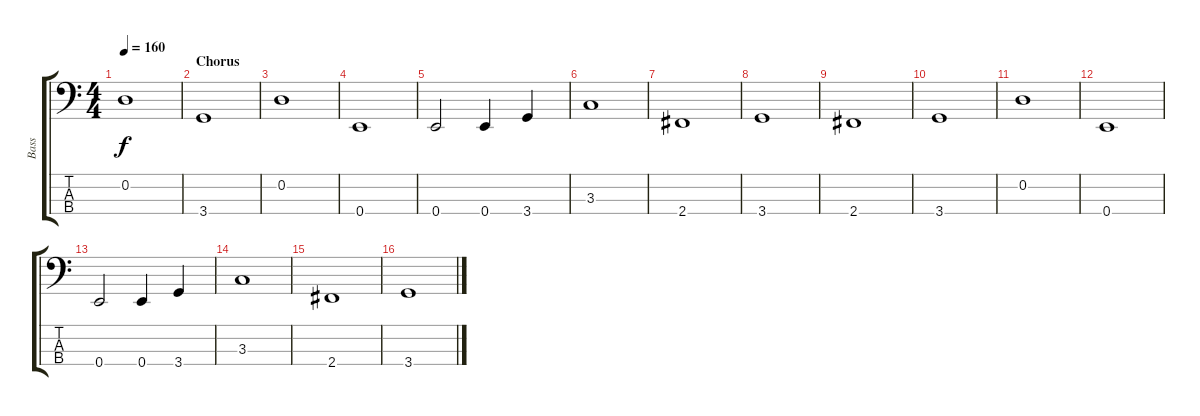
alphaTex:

\track ("Bass" "Bass") {instrument fretlessbass}
\staff {score tabs}
\tuning (G2 D2 A1 E1) {hide}
\ts (4 4)
\tempo 160
\clef f4
\ks c
0.2.1{dy f} |
\section ("" "Chorus")
3.4.1 |
0.2.1 |
0.4.1 |
0.4.2 0.4.4 3.4.4 |
3.3.1 |
2.4.1 |
3.4.1 |
2.4.1 |
3.4.1{volume 13} |
0.2.1 |
0.4.1 |
0.4.2 0.4.4 3.4.4 |
3.3.1 |
2.4.1 |
3.4.1
